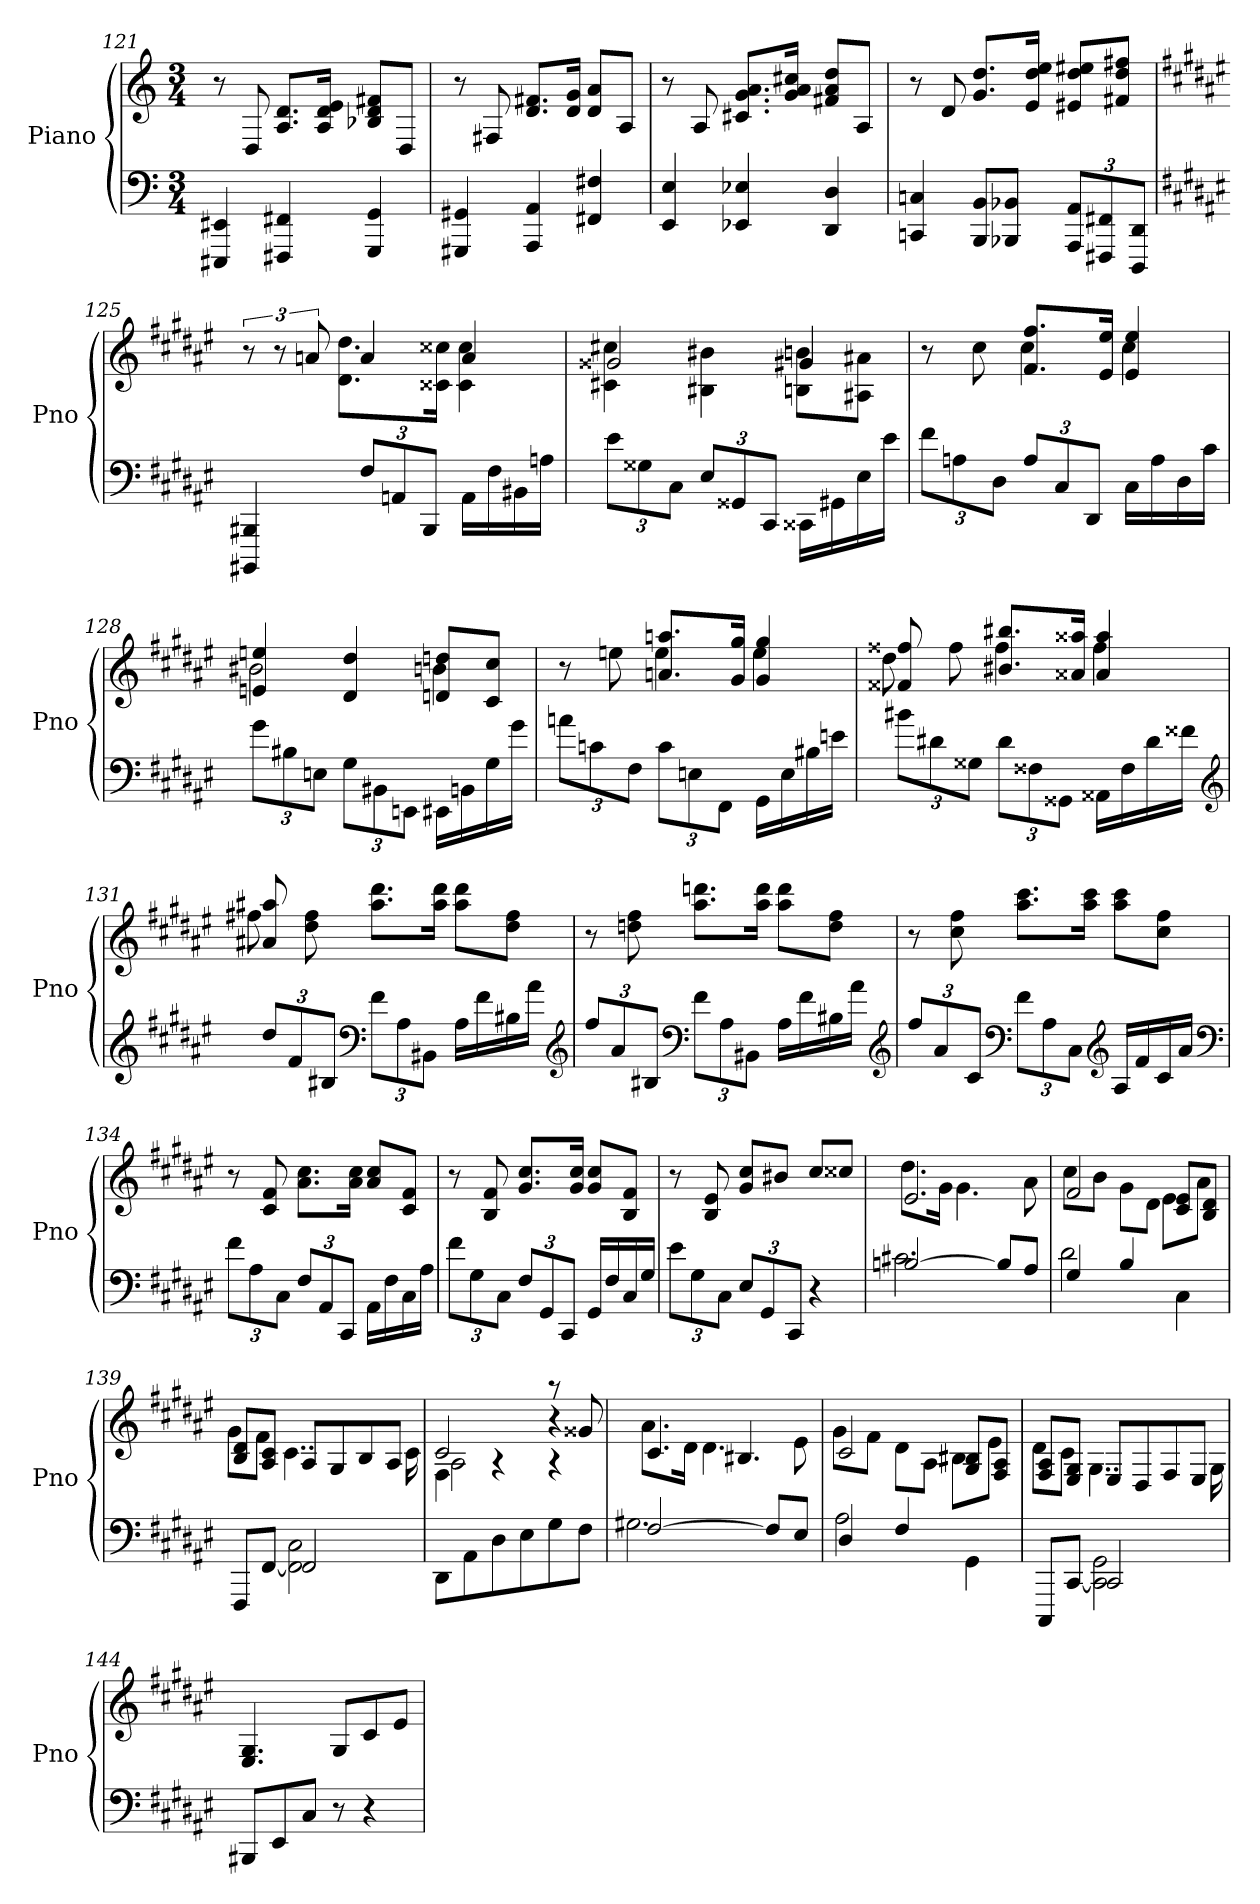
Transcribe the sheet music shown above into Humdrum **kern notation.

**kern	**kern
*part1	*part1
*staff2	*staff1
*I"Piano	*
*I'Pno	*
*clefF4	*clefG2
*k[]	*k[]
*M3/4	*M3/4
=121	=121
4EEE#X 4EE#X	8r
.	8D
4FFF#X 4FF#X	8.A 8.dL
.	16A 16d 16eJk
4GGG 4GG	8B-X 8d 8f#XL
.	8DJ
=122	=122
4GGG#X 4GG#X	8r
.	8F#X
4AAA 4AA	8.d 8.f#XL
.	16d 16gJk
4FF#X 4F#X	8d 8aL
.	8AJ
=123	=123
4EE 4E	8r
.	8A
4EE-X 4E-X	8.c#X 8.g 8.aL
.	16g 16a 16cc#XJk
4DD 4D	8f#X 8a 8ddL
.	8AJ
=124	=124
4CCn 4Cn	8r
.	8d
8BBB 8BBL	8.g 8.ddL
8BBB-X 8BB-XJ	.
.	16e 16dd 16eeJk
12AAA 12AAL	8e#X/ 8dd/ 8ee#X/L
12FFF#X 12FF#X	.
.	8f#X 8dd 8ff#XJ
12DDD 12DDJ	.
=125	=125
*k[f#c#g#d#a#e#]	*k[f#c#g#d#a#e#]
*	*^
4BBBB#X 4BBB#X	12r	4ryy
.	12r	.
.	12an	.
12F#L	4a	8.d# 8.dd#L
12AAn	.	.
12BBB#J	.	.
.	.	16c##X 16cc##XJk
16AALL	4a	4c## 4cc##
16F#	.	.
16BB#X	.	.
16AnJJ	.	.
=126	=126	=126
12e#L	2g##X	4c#X 4cc#X
12G##X	.	.
12C#J	.	.
12E#L	.	4B#X 4b#X
12GG##X	.	.
12CC#J	.	.
16CC##XLL	4g#X	8Bn 8bnL
16GG#X	.	.
16E#	.	8A#X 8a#XJ
16e#JJ	.	.
=127	=127	=127
12f#L	8r	4ryy
12An	.	.
.	8cc#	.
12D#J	.	.
12AL	8.f# 8.ff#L	4cc#
12C#	.	.
12DD#J	.	.
.	16e# 16ee#Jk	.
16C#LL	4e# 4ee#	4cc#
16A	.	.
16D#	.	.
16c#JJ	.	.
=128	=128	=128
12g#L	4en 4een	2b#X
12B#X	.	.
12EnJ	.	.
12G#\L	4d# 4dd#	.
12BB#X	.	.
12EEnJ	.	.
16EE#XLL	8dn 8ddnL	4bn
16BBn	.	.
16G#	8c# 8cc#J	.
16g#JJ	.	.
=129	=129	=129
12anL	8r	4ryy
12cn	.	.
.	8een	.
12F#J	.	.
12cL	8.an 8.aanL	4ee
12En	.	.
12FF#J	.	.
.	16g# 16gg#Jk	.
16GG#LL	4g# 4gg#	4ee
16E	.	.
16B#X	.	.
16enJJ	.	.
=130	=130	=130
12b#XL	8f##X 8ff##X	8dd#
12d#X	.	.
.	8ff##	8ryy
12G##XJ	.	.
12d#L	8.b#X 8.bb#XL	4ff##
12F##X	.	.
12GG##XJ	.	.
.	16a##X 16aa##XJk	.
16AA##XLL	4a## 4aa##	4ff##
16F##	.	.
16d#	.	.
16f##XJJ	.	.
*clefG2	*	*
=131	=131	=131
12dd#L	8a#X 8aa#X	8ff#X
12f#	.	.
.	8dd# 8ff#	2ryy
12B#XJ	.	.
*clefF4	*	*
12f#L	8.aa# 8.ddd#L	.
12A#	.	.
12BB#XJ	.	.
.	16aa# 16ddd#Jk	.
16A#LL	8aa# 8ddd#L	.
16f#	.	.
16B#X	8dd# 8ff#J	8ryy
16a#JJ	.	.
*	*v	*v
*clefG2	*
=132	=132
12ff#L	8r
12a#	.
.	8ddn 8ff#
12B#XJ	.
*clefF4	*
12f#L	8.aa# 8.dddnL
12A#	.
12BB#XJ	.
.	16aa# 16dddJk
16A#LL	8aa# 8dddL
16f#	.
16B#X	8dd 8ff#J
16a#JJ	.
*clefG2	*
=133	=133
12ff#L	8r
12a#	.
.	8cc# 8ff#
12c#J	.
*clefF4	*
12f#L	8.aa# 8.ccc#L
12A#	.
12C#J	.
.	16aa# 16ccc#Jk
*clefG2	*
16A#LL	8aa# 8ccc#L
16f#	.
16c#	8cc# 8ff#J
16a#JJ	.
*clefF4	*
=134	=134
12f#L	8r
12A#	.
.	8c# 8f#
12C#J	.
12F#L	8.a# 8.cc#L
12AA#	.
12CC#J	.
.	16a# 16cc#Jk
16AA#LL	8a# 8cc#L
16F#	.
16C#	8c# 8f#J
16A#JJ	.
=135	=135
12f#L	8r
12G#	.
.	8B 8f#
12C#J	.
12F#L	8.g# 8.cc#L
12GG#	.
12CC#J	.
.	16g# 16cc#Jk
16GG#LL	8g# 8cc#L
16F#	.
16C#	8B 8f#J
16G#JJ	.
=136	=136
12e#L	8r
12G#	.
.	8B 8e#
12C#J	.
12E#L	8g# 8cc#L
12GG#	.
.	8b#XJ
12CC#J	.
4r	8cc#/L
.	8cc##XJ
=137	=137
*^	*^
[2Bn	2.c#X	2.e#	8.dd#L
.	.	.	16g#Jk
.	.	.	4.g#
8BL]	.	.	.
8A#J	.	.	8a#
=138	=138	=138	=138
4G#	2d#	2f#	8cc#L
.	.	.	8bJ
4B	.	.	8g#L
.	.	.	8d#J
4C#\	4ryy	8c# 8e#L	8e#L
.	.	8B 8d#J	8a#J
=139	=139	=139	=139
8FFF#L	4ryy	8B 8d#L	8g#L
[8FF#J	.	8A# 8c#J	8f#J
2FF#	2FF#] 2C#	8A#L	4..c#
.	.	8G#	.
.	.	8B	.
.	.	8A#J	.
.	.	.	16c#
*v	*v	*	*
=140	=140	=140
*	*	*^
8DD#\L	4F#\	2A#	2c#
8AA#	.	.	.
8D#	4rA	.	.
8E#	.	.	.
8G#	4rA	4r	8raa
8F#J	.	.	8g##X
*	*	*v	*v
=141	=141	=141
*^	*	*
[2F#	2.G#X	4.c#	8.a#L
.	.	.	16d#Jk
.	.	.	4.d#
.	.	4.B#X	.
8F#L]	.	.	.
8E#J	.	.	8e#
=142	=142	=142	=142
4D#	2A#	2c#	8g#L
.	.	.	8f#J
4F#	.	.	8d#L
.	.	.	8A#J
4GG#\	4ryy	8G# 8B#XL	8B#XL
.	.	8F# 8A#J	8e#J
=143	=143	=143	=143
8CCC#L	4ryy	8F# 8A#L	8d#L
[8CC#J	.	8E# 8G#J	8c#J
2CC#	2CC#] 2GG#	8E#L	4..G#
.	.	8D#	.
.	.	8F#	.
.	.	8E#J	.
.	.	.	16G#
*v	*v	*	*
*	*v	*v
=144	=144
8BBB#XL	4.E# 4.G#
8EE#	.
8C#J	.
8r	8G#L
4r	8c#
.	8e#J
=	=
*-	*-
